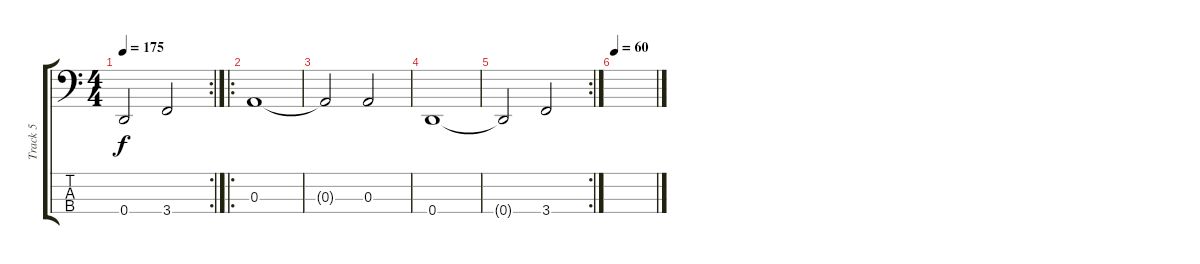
\track ("Track 5" "Track 5") {instrument electricbasspick}
\staff {score tabs}
\tuning (G2 D2 A1 D1) {hide}
\rc 2
\ts (4 4)
\tempo 175
\clef f4
\ks c
0.4{t}.2{dy f} 3.4.2 |
\ro
0.3.1 |
0.3{t}.2 0.3.2 |
0.4.1 |
\rc 2
0.4{t}.2 3.4.2 |
\tempo 60
